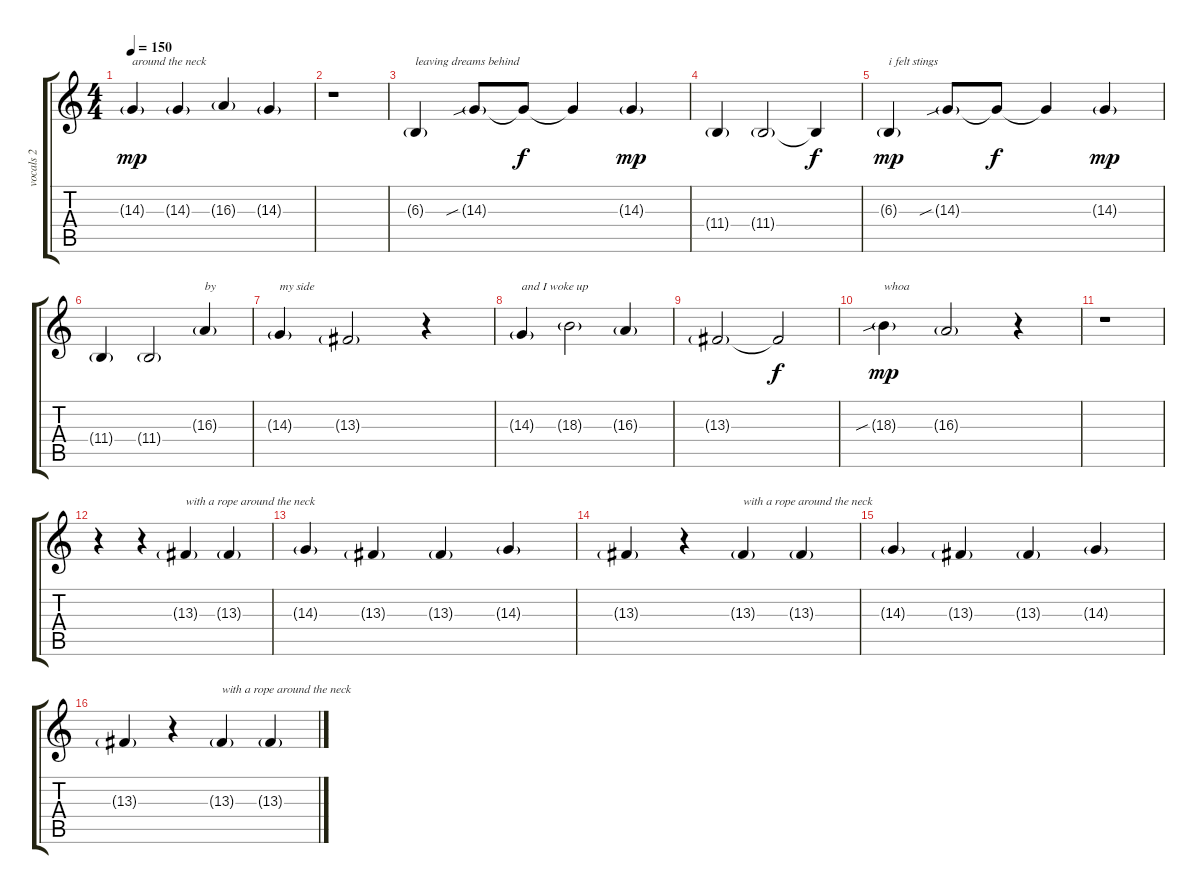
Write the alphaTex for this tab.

\track ("vocals 2" "vocals 2") {instrument lead2sawtooth}
\staff {score tabs}
\tuning (D4 A3 F3 C3 G2 C2) {hide}
\ts (4 4)
\tempo 150
\clef g2
\ks c
14.3{g}.4{txt "around the neck" dy mp} 14.3{g}.4 16.3{g}.4 14.3{g}.4 |
r.1 |
6.3{g}.4{txt "leaving dreams behind"} 14.3{sib g}.8 14.3{t}.8{dy f} 14.3{t}.4 14.3{g}.4{dy mp} |
11.4{g}.4 11.4{g}.2 11.4{t}.4{dy f} |
6.3{g}.4{txt "i felt stings" dy mp} 14.3{sib g}.8 14.3{t}.8{dy f} 14.3{t}.4 14.3{g}.4{dy mp} |
11.4{g}.4 11.4{g}.2 16.3{g}.4{txt "by"} |
14.3{g}.4{txt "my side"} 13.3{g}.2 r.4 |
14.3{g}.4{txt "and I woke up"} 18.3{g}.2 16.3{g}.4 |
13.3{g}.2 13.3{t}.2{dy f} |
18.3{sib g}.4{txt "whoa" dy mp} 16.3{g}.2 r.4 |
r.1 |
r.4 r.4 13.3{g}.4{txt "with a rope around the neck"} 13.3{g}.4 |
14.3{g}.4 13.3{g}.4 13.3{g}.4 14.3{g}.4 |
13.3{g}.4 r.4 13.3{g}.4{txt "with a rope around the neck"} 13.3{g}.4 |
14.3{g}.4 13.3{g}.4 13.3{g}.4 14.3{g}.4 |
13.3{g}.4 r.4 13.3{g}.4{txt "with a rope around the neck"} 13.3{g}.4
